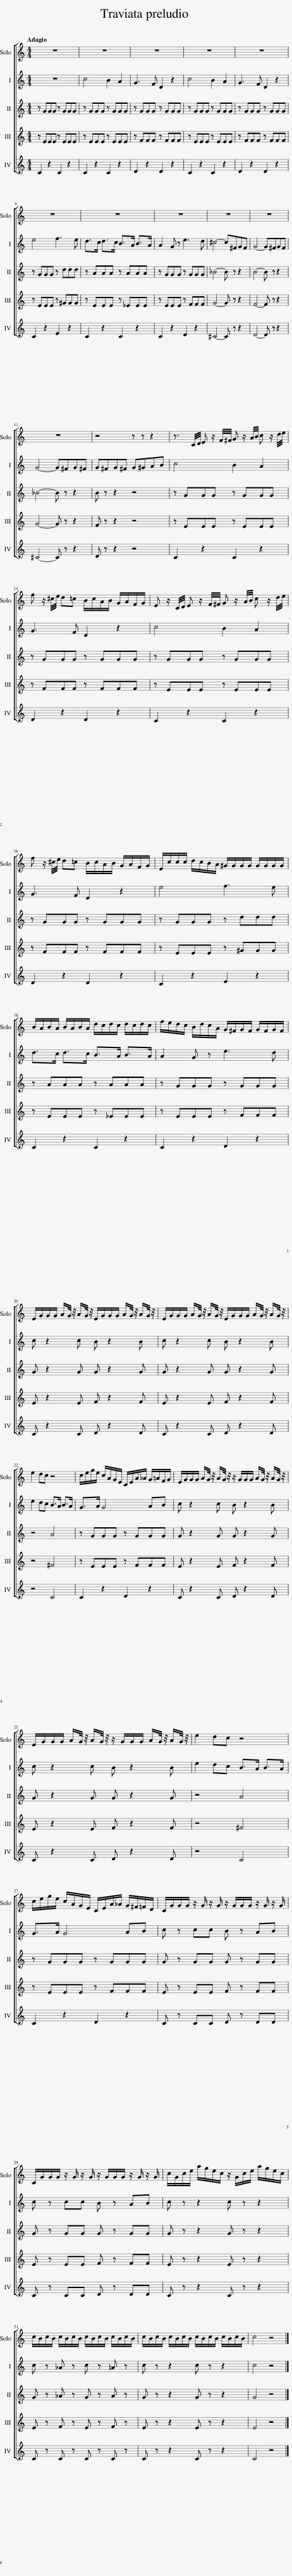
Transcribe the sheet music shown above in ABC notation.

X:1
%%score [ 1 2 3 4 5 ]
L:1/8
Q:1/4=72
M:4/4
I:linebreak $
K:C
V:1 treble
V:2 treble
V:3 treble
V:4 treble
V:5 treble
V:1
 z8 | z8 | z8 | z8 | z8 |$ %5
 z8 | z8 | z8 | z8 | z8 |$ %10
 z8 | z4 z z z2 | z3/2 C/4D/4 E z/ F/4^F/4 G z/ A/4B/4 c z/ d/4e/4 |$ f z/ ^c/4e/4 d=c B/c/A/B/ G/A/F/G/ | E z/ C/4D/4 E z/ F/4^F/4 G z/ A/4B/4 c z/ d/4e/4 |$ %15
 f z/ ^c/4e/4 d=c B/c/A/B/ G/A/F/G/ | E/c/c/c/ d/c/B/A/ ^G/G/G/G/ G/G/G/G/ |$ B/A/B/A/ B/A/B/A/ d/c/d/c/ d/c/d/c/ | f/e/d/c/ B/d/c/A/ G/^F/G/F/ G/F/G/F/ |$ E/G/G/G/ A/G/4 z/4 A/G/4 z/4 E/G/G/G/ A/G/4 z/4 A/G/4 z/4 | %20
 E/G/G/G/ A/G/4 z/4 A/G/4 z/4 E/G/G/G/ A/G/4 z/4 A/G/4 z/4 |$ e2 dc z4 | c/e/g/e/ c/A/G/E/ C/E/A/_A/ G/=A/F/G/ | E/G/G/G/ A/G/4 z/4 A/G/4 z/4 z/ G/G/G/ A/G/4 z/4 A/G/4 z/4 |$ E/G/G/G/ A/G/4 z/4 A/G/4 z/4 z/ G/G/G/ A/G/4 z/4 A/G/4 z/4 | %25
 e2 dc z4 |$ c/e/g/e/ c/A/G/E/ C/E/A/_A/ G/^F/=F/D/ | C/G/G/G/ z/ G/ z/ G/ z/ G/G/G/ z/ G/ z/ G/ |$ C/G/G/G/ z/ G/ z/ G/ z/ G/G/G/ z/ G/ z/ G/ | c/G/c/e/ a/g/e/c/ z/ G/c/e/ a/g/e/c/ |$ %30
 c/B/c/B/ c/B/c/B/ c/B/c/B/ c/B/c/B/ | c/B/c/B/ c/B/c/B/ c/B/c/B/ c/B/c/B/ | c4 z4 |] %33
V:2
 z8 | c4 B2 A2 | G3 F D2 z2 | c4 B2 A2 | G3 F D2 z2 |$ %5
 e4 f3 e | d>c d>c B>A B>A | A2 G z e3 d | ^c4- c^FGF | G4- G^FGF |$ %10
 G4- G^FG^F | G^FG^F G^GAB | c4 B2 A2 |$ G3 F D2 z2 | c4 B2 A2 |$ %15
 G3 F D2 z2 | e4 f3 e |$ d>c d>c B>A B>A | A2 G z e3 d |$ c z2 c B z2 B | %20
 c z2 c B z2 B |$ e2 dc B>A B>A | G>A G4 AB | c z2 c B z2 B |$ c z2 c B z2 B | %25
 e2 dc B>A B>A |$ G>A G4 AB | c z cc B z AB |$ c z cc B z AB | c z z2 c z z2 |$ %30
 c z _A z c z =A z | c z z2 c z z2 | c4 z4 |] %33
V:3
 z GGG z GGG | z GGG z GGG | z GGG z GGG | z GGG z GGG | z GGG z GGG |$ %5
 z GGG z ddd | z AAA z AAA | z GGG z GGG | _B4- B z z2 | B4- B z z2 |$ %10
 _B4- B z z2 | B z z2 z4 | z GGG z GGG |$ z GGG z GGG | z GGG z GGG |$ %15
 z GGG z GGG | z GGG z ddd |$ z AAA z AAA | z GGG z GGG |$ G z2 G G z2 G | %20
 G z2 G G z2 G |$ z4 A4 | z GGG z GGG | G z2 G G z2 G |$ G z2 G G z2 G | %25
 z4 A4 |$ z GGG z GGG | G z GG G z GG |$ G z GG G z GG | G z z2 G z z2 |$ %30
 G z _A z G z A z | G z z2 G z z2 | G4 z4 |] %33
V:4
 z EEE z EEE | z EEE z EEE | z FFF z FFF | z EEE z EEE | z FFF z FFF |$ %5
 z EEE z ^GGG | z EEE z _EEE | z EEE z FFF | G4- G z z2 | F4- F z z2 |$ %10
 G4- G z z2 | F z z2 z4 | z EEE z EEE |$ z FFF z FFF | z EEE z EEE |$ %15
 z FFF z FFF | z EEE z ^GGG |$ z EEE z _EEE | z EEE z FFF |$ E z2 E F z2 F | %20
 E z2 E F z2 F |$ z4 ^F4 | z EEE z FFF | E z2 E F z2 F |$ E z2 E F z2 F | %25
 z4 ^F4 |$ z EEE z FFF | E z EE F z FF |$ E z EE F z FF | E z z2 E z z2 |$ %30
 E z F z E z F z | E z z2 E z z2 | E4 z4 |] %33
V:5
 C2 z2 C2 z2 | C2 z2 C2 z2 | D2 z2 D2 z2 | C2 z2 C2 z2 | D2 z2 D2 z2 |$ %5
 C2 z2 E2 z2 | C2 z2 C2 z2 | C2 z2 D2 z2 | ^C4- C z z2 | D4- D z z2 |$ %10
 ^C4- C z z2 | D z z2 z4 | C2 z2 C2 z2 |$ D2 z2 D2 z2 | C2 z2 C2 z2 |$ %15
 D2 z2 D2 z2 | C2 z2 E2 z2 |$ C2 z2 C2 z2 | C2 z2 D2 z2 |$ C z2 C D z2 D | %20
 C z2 C D z2 D |$ z4 C4 | C2 z2 D2 z2 | C z2 C D z2 D |$ C z2 C D z2 D | %25
 z4 C4 |$ C2 z2 D2 z2 | C z CC D z DD |$ C z CC D z DD | C z z2 C z z2 |$ %30
 C z C z C z C z | C z z2 C z z2 | C4 z4 |] %33
